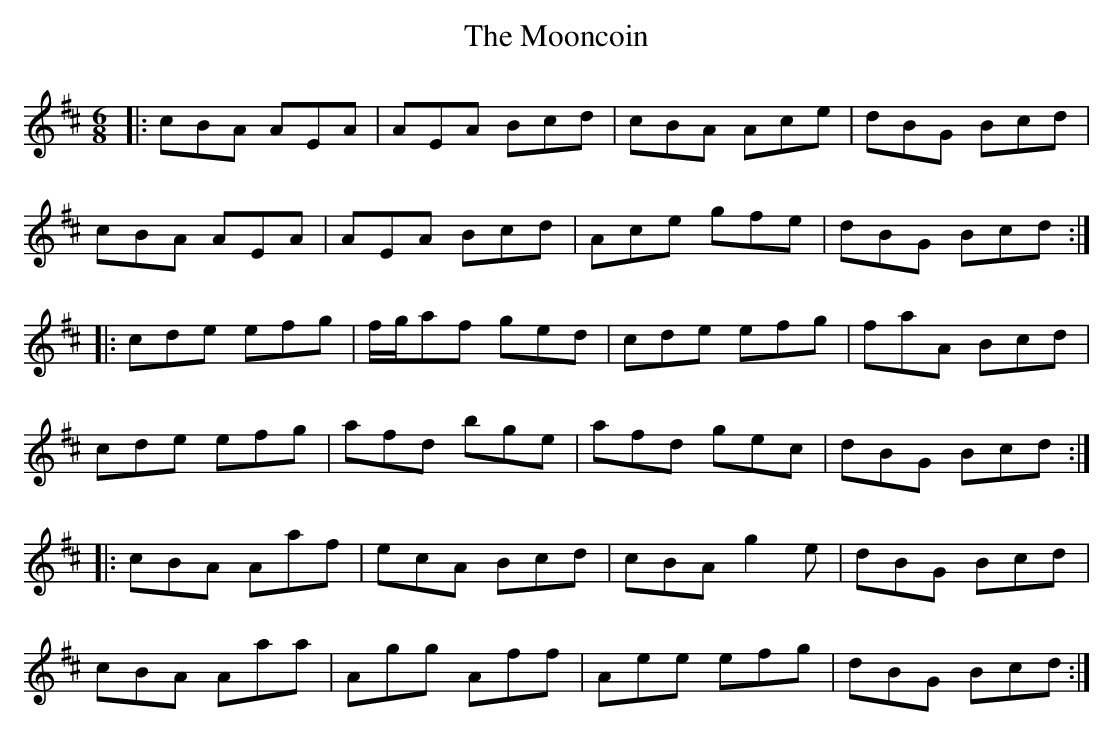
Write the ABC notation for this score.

X:1
T: The Mooncoin
M: 6/8
L: 1/8
K: Amix
|:cBA AEA|AEA Bcd|cBA Ace|dBG Bcd|
cBA AEA|AEA Bcd|Ace gfe|dBG Bcd:|
|:cde efg|f/g/af ged|cde efg|faA Bcd|
cde efg|afd bge|afd gec|dBG Bcd:|
|:cBA Aaf|ecA Bcd|cBA g2e|dBG Bcd|
cBA Aaa|Agg Aff|Aee efg|dBG Bcd:|
